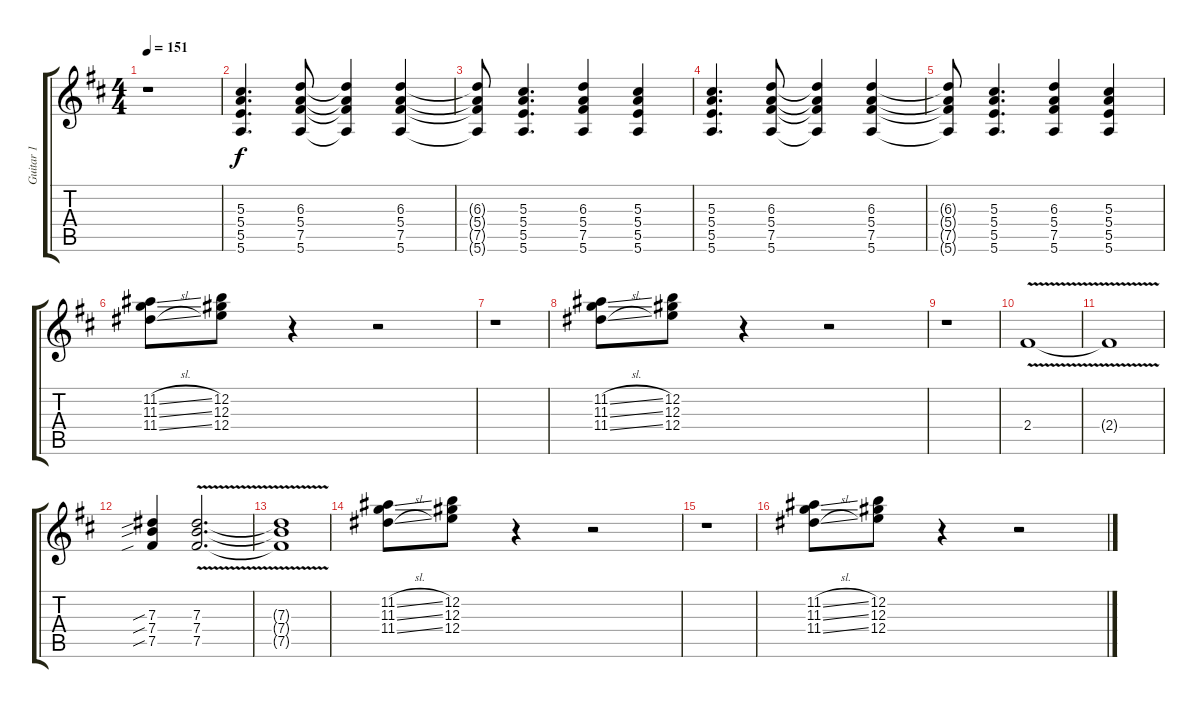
\track ("Guitar 1" "Guitar 1") {instrument overdrivenguitar}
\staff {score tabs}
\tuning (E4 B3 Ab3 E3 B2 E2) {hide}
\ts (4 4)
\tempo 151
\clef g2
\ks d
r.1{dy f} |
(5.3 5.4 5.5 5.6).4{d} (6.3 5.4 7.5 5.6).8 (6.3{t} 5.4{t} 7.5{t} 5.6{t}).4 (6.3 5.4 7.5 5.6).4 |
(6.3{t} 5.4{t} 7.5{t} 5.6{t}).8 (5.3 5.4 5.5 5.6).4{d} (6.3 5.4 7.5 5.6).4 (5.3 5.4 5.5 5.6).4 |
(5.3 5.4 5.5 5.6).4{d} (6.3 5.4 7.5 5.6).8 (6.3{t} 5.4{t} 7.5{t} 5.6{t}).4 (6.3 5.4 7.5 5.6).4 |
(6.3{t} 5.4{t} 7.5{t} 5.6{t}).8 (5.3 5.4 5.5 5.6).4{d} (6.3 5.4 7.5 5.6).4 (5.3 5.4 5.5 5.6).4 |
(11.2{sl} 11.3{sl} 11.4{sl}).8 (12.2 12.3 12.4).8 r.4 r.2 |
r.1 |
(11.2{sl} 11.3{sl} 11.4{sl}).8 (12.2 12.3 12.4).8 r.4 r.2 |
r.1 |
2.4{v}.1 |
2.4{v t}.1 |
(7.3{sib} 7.4{sib} 7.5{sib}).4 (7.3{v} 7.4{v} 7.5{v}).2{d} |
(7.3{v t} 7.4{v t} 7.5{v t}).1 |
(11.2{sl} 11.3{sl} 11.4{sl}).8 (12.2 12.3 12.4).8 r.4 r.2 |
r.1 |
(11.2{sl} 11.3{sl} 11.4{sl}).8 (12.2 12.3 12.4).8 r.4 r.2
